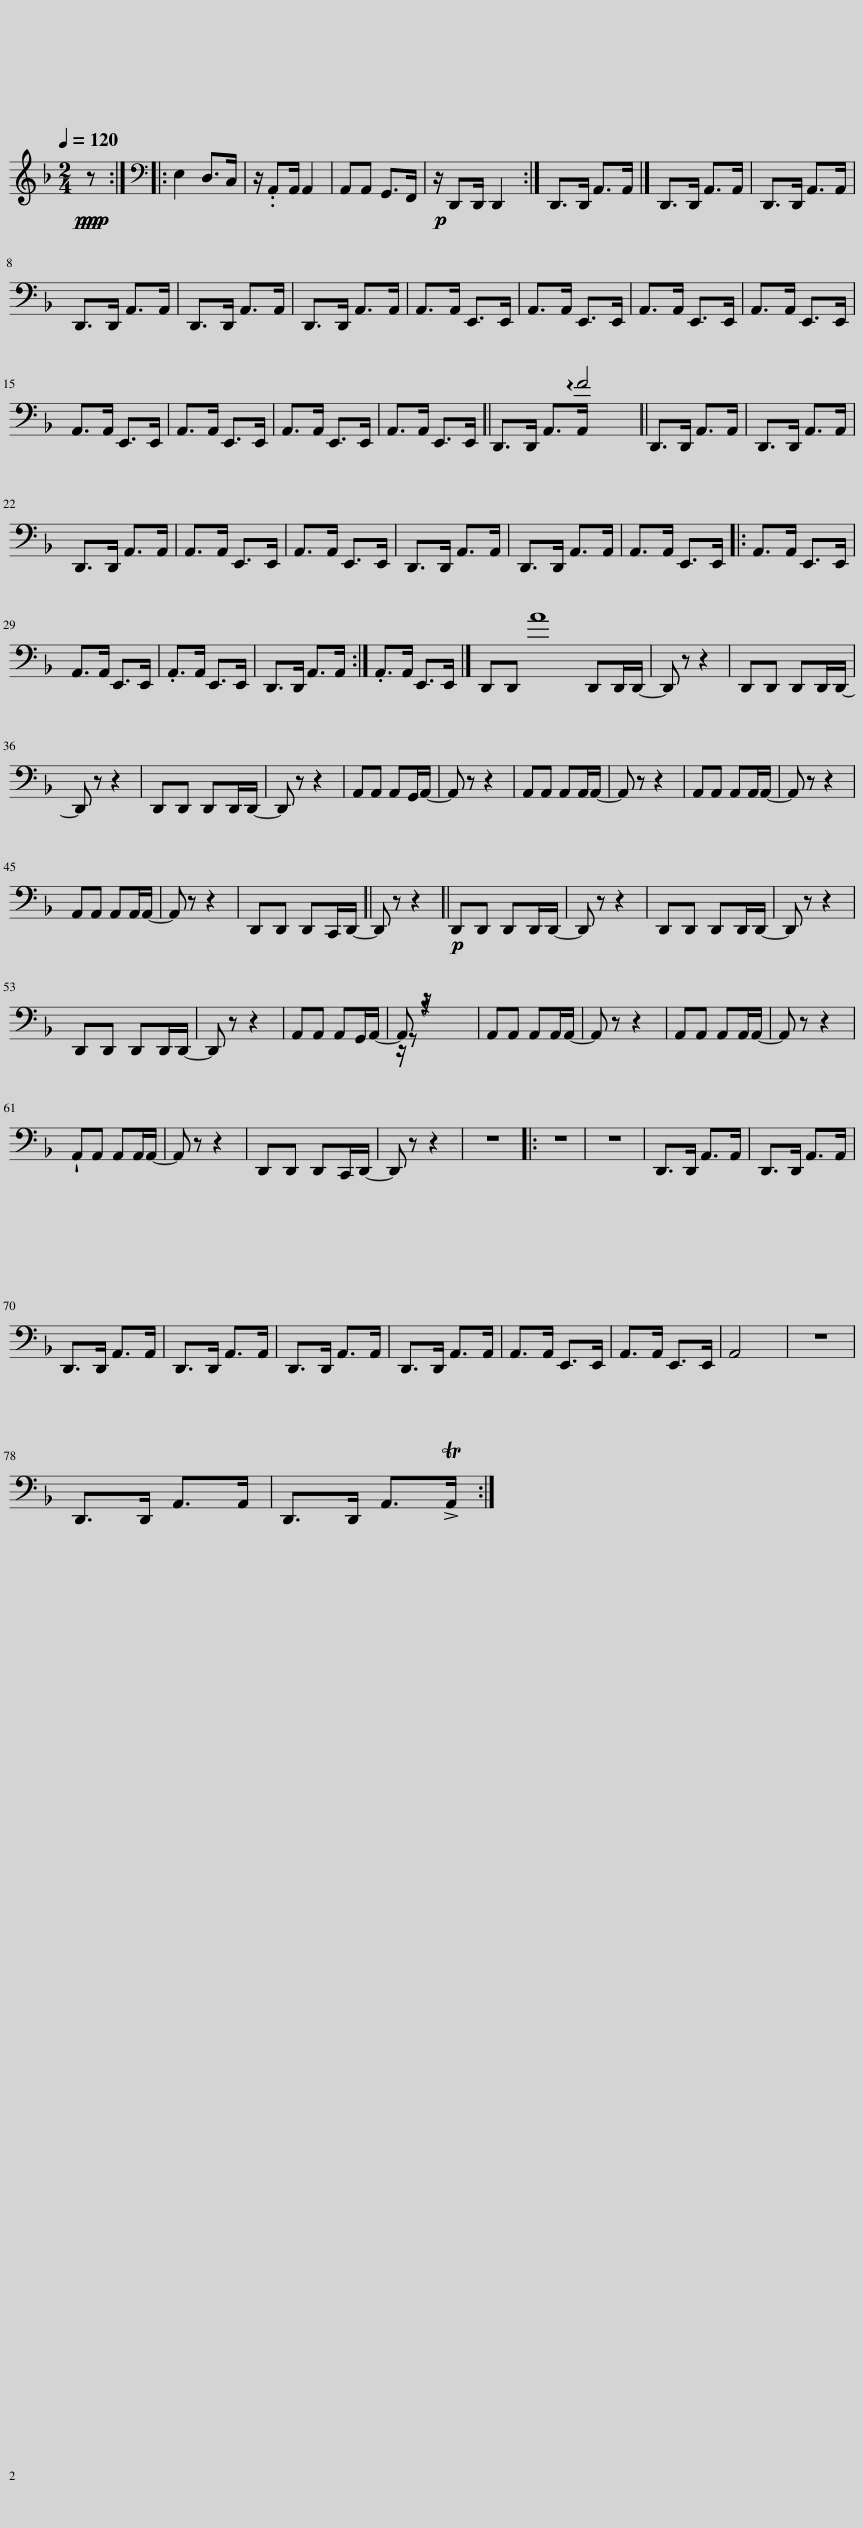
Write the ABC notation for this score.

X:1
%%score ( 1 2 )
L:1/8
Q:1/4=120
M:2/4
I:linebreak $
K:F
V:1 treble
V:2 treble
V:1
!pp!!ppp! z ::[K:bass] E,2 D,>C, | z/ .A,,A,,/ A,,2 | A,,A,, G,,>F,, |!p! z/ D,,D,,/ D,,2 :| %5
 D,,>D,, A,,>A,, |] D,,>D,, A,,>A,, | D,,>D,, A,,>A,, |$ D,,>D,, A,,>A,, | D,,>D,, A,,>A,, | %10
 D,,>D,, A,,>A,, | A,,>A,, E,,>E,, | A,,>A,, E,,>E,, | A,,>A,, E,,>E,, | A,,>A,, E,,>E,, |$ %15
 A,,>A,, E,,>E,, | A,,>A,, E,,>E,, | A,,>A,, E,,>E,, | A,,>A,, E,,>E,, | D,,>D,, A,,>A,, x7/2 | %20
 D,,>D,, A,,>A,, | D,,>D,, A,,>A,, |$ D,,>D,, A,,>A,, | A,,>A,, E,,>E,, | A,,>A,, E,,>E,, | %25
 D,,>D,, A,,>A,, | D,,>D,, A,,>A,, | A,,>A,, E,,>E,, |: A,,>A,, E,,>E,, |$ A,,>A,, E,,>E,, | %30
 .A,,>A,, E,,>E,, | D,,>D,, A,,>A,, :| .A,,>A,, E,,>E,, |] D,,D,, A8 D,,D,,/D,,/- | D,, z z2 | %35
 D,,D,, D,,D,,/D,,/- |$ D,, z z2 | D,,D,, D,,D,,/D,,/- | D,, z z2 | A,,A,, A,,G,,/A,,/- | %40
 A,, z z2 | A,,A,, A,,A,,/A,,/- | A,, z z2 | A,,A,, A,,A,,/A,,/- | A,, z z2 |$ %45
 A,,A,, A,,A,,/A,,/- | A,, z z2 | D,,D,, D,,C,,/D,,/- | D,, z z2 |!p! D,,D,, D,,D,,/D,,/- | %50
 D,, z z2 | D,,D,, D,,D,,/D,,/- | D,, z z2 |$ D,,D,, D,,D,,/D,,/- | D,, z z2 | %55
 A,,A,, A,,G,,/A,,/- | A,, z2 x | A,,A,, A,,A,,/A,,/- | A,, z z2 | A,,A,, A,,A,,/A,,/- | %60
 A,, z z2 |$ !wedge!A,,A,, A,,A,,/A,,/- | A,, z z2 | D,,D,, D,,C,,/D,,/- | D,, z z2 | %65
 z4 |: z4 | z4 | D,,>D,, A,,>A,, | D,,>D,, A,,>A,, |$ %70
 D,,>D,, A,,>A,, | D,,>D,, A,,>A,, | D,,>D,, A,,>A,, | D,,>D,, A,,>A,, | A,,>A,, E,,>E,, | %75
 A,,>A,, E,,>E,, | A,,4 | z4 |$ D,,>D,, A,,>A,, | D,,>D,, A,,>!>!TA,, :| %80
V:2
 x ::[K:bass] x4 | x4 | x4 | x4 :| %5
 x4 |] x4 | x4 |$ x4 | x4 | %10
 x4 | x4 | x4 | x4 | x4 |$ %15
 x4 | x4 | x4 | x4 | x7/2 !arpeggio!F4 | %20
 x4 | x4 |$ x4 | x4 | x4 | %25
 x4 | x4 | x4 |: x4 |$ x4 | %30
 x4 | x4 :| x4 |] x12 | x4 | %35
 x4 |$ x4 | x4 | x4 | x4 | %40
 x4 | x4 | x4 | x4 | x4 |$ %45
 x4 | x4 | x4 | x4 | x4 | %50
 x4 | x4 | x4 |$ x4 | x4 | %55
 x4 | z/ z x5/2 | x4 | x4 | x4 | %60
 x4 |$ x4 | x4 | x4 | x4 | %65
 x4 |: x4 | x4 | x4 | x4 |$ %70
 x4 | x4 | x4 | x4 | x4 | %75
 x4 | x4 | x4 |$ x4 | x4 :| %80
